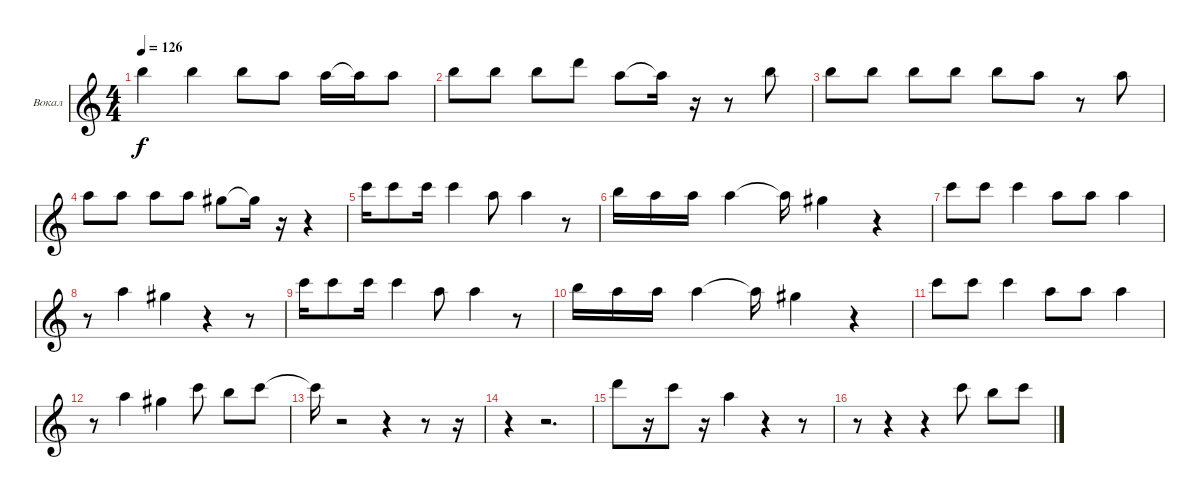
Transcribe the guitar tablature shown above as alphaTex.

\bracketExtendMode groupsimilarinstruments
\firstSystemTrackNameOrientation horizontal
\otherSystemsTrackNameOrientation horizontal
\track ("Вокал" "Вокал") {instrument accordion}
\staff {score}
\tuning (E4 B3 G3 D3 A2 E2)
\displaytranspose 12
\ts (4 4)
\tempo 126
\clef g2
\ks c
7.1.4{dy f} 7.1.4 7.1.8 5.1.8 5.1.16 5.1{t}.16 5.1.8 |
7.1.8 7.1.8 7.1.8 10.1.8 5.1.8 5.1{t}.16 r.16 r.8 7.1.8 |
7.1.8 7.1.8 7.1.8 7.1.8 7.1.8 5.1.8 r.8 5.1.8 |
5.1.8 5.1.8 5.1.8 5.1.8 4.1.8 4.1{t}.16 r.16 r.4 |
8.1.16 8.1.8 8.1.16 8.1.4 5.1.8 5.1.4 r.8 |
7.1.16 5.1.16 5.1.16 5.1.4 5.1{t}.16 4.1.4 r.4 |
8.1.8 8.1.8 8.1.4 5.1.8 5.1.8 5.1.4 |
r.8 5.1.4 4.1.4 r.4 r.8 |
8.1.16 8.1.8 8.1.16 8.1.4 5.1.8 5.1.4 r.8 |
7.1.16 5.1.16 5.1.16 5.1.4 5.1{t}.16 4.1.4 r.4 |
8.1.8 8.1.8 8.1.4 5.1.8 5.1.8 5.1.4 |
r.8 5.1.4 4.1.4 8.1.8 7.1.8 8.1.8 |
8.1{t}.16 r.2 r.4 r.8 r.16 |
r.4 r.2{d} |
10.1.8 r.16 8.1.8 r.16 5.1.4 r.4 r.8 |
r.8 r.4 r.4 8.1.8 7.1.8 8.1.8
